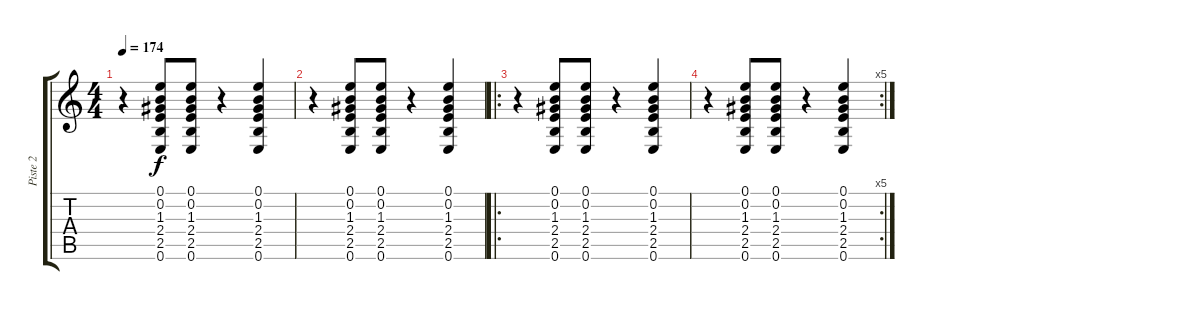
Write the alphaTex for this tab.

\track ("Piste 2" "Piste 2") {instrument electricguitarclean}
\staff {score tabs}
\tuning (E4 B3 G3 D3 A2 E2) {hide}
\ts (4 4)
\tempo 174
\clef g2
\ks c
r.4{dy f} (0.1 0.2 1.3 2.4 2.5 0.6).8 (0.1 0.2 1.3 2.4 2.5 0.6).8 r.4 (0.1 0.2 1.3 2.4 2.5 0.6).4 |
r.4 (0.1 0.2 1.3 2.4 2.5 0.6).8 (0.1 0.2 1.3 2.4 2.5 0.6).8 r.4 (0.1 0.2 1.3 2.4 2.5 0.6).4 |
\ro
r.4 (0.1 0.2 1.3 2.4 2.5 0.6).8 (0.1 0.2 1.3 2.4 2.5 0.6).8 r.4 (0.1 0.2 1.3 2.4 2.5 0.6).4 |
\rc 5
r.4 (0.1 0.2 1.3 2.4 2.5 0.6).8 (0.1 0.2 1.3 2.4 2.5 0.6).8 r.4 (0.1 0.2 1.3 2.4 2.5 0.6).4
